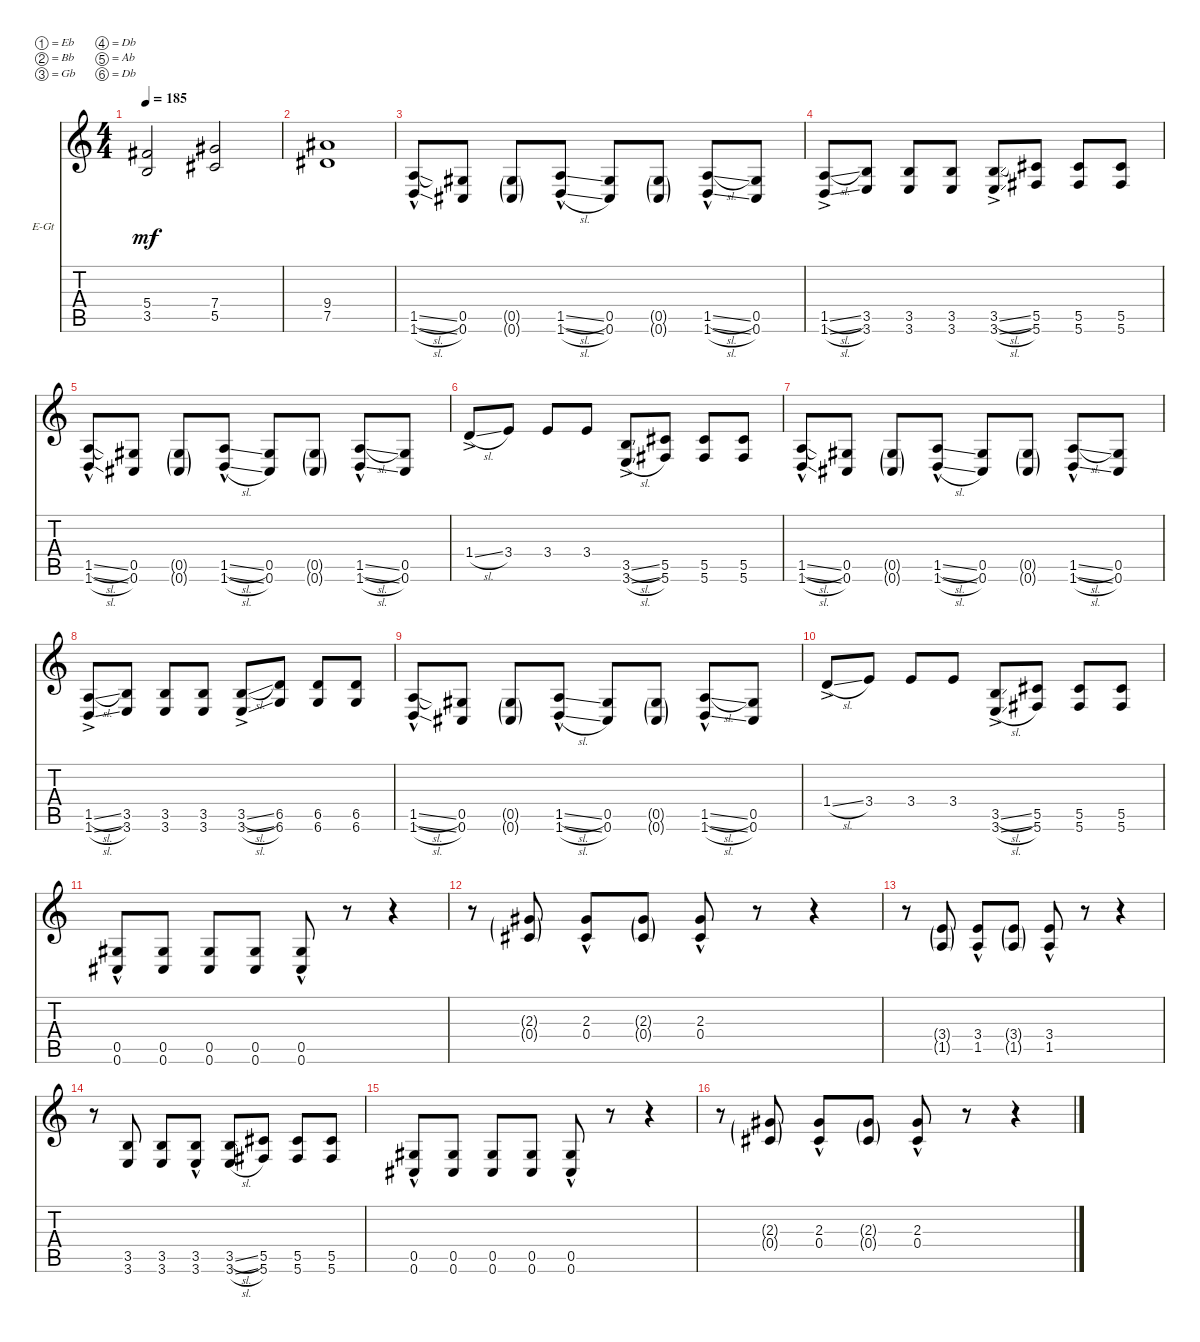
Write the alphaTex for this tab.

\defaultSystemsLayout 4
\bracketExtendMode nobrackets
\firstSystemTrackNameOrientation horizontal
\otherSystemsTrackNameOrientation horizontal
\track ("Electric Guitar" "E-Gt") {instrument overdrivenguitar}
\staff {score tabs}
\tuning (Eb4 Bb3 Gb3 Db3 Ab2 Db2)
\ts (4 4)
\tempo 185
\clef g2
\scale
0.333333
\ks c
(3.5 5.4).2{dy mf} (5.5 7.4).2 |
\scale
0.333333 (7.5 9.4).1 |
\scale
0.333333 (1.6{sl hac} 1.5{sl hac}).8 (0.5 0.6).8 (0.6{g} 0.5{g}).8 (1.5{sl hac} 1.6{sl hac}).8 (0.6 0.5).8 (0.5{g} 0.6{g}).8 (1.6{sl hac} 1.5{sl hac}).8 (0.5 0.6).8 |
\scale
0.333333 (1.6{sl ac} 1.5{sl ac}).8 (3.5 3.6).8 (3.6 3.5).8 (3.5 3.6).8 (3.6{sl ac} 3.5{sl ac}).8 (5.5 5.6).8 (5.6 5.5).8 (5.5 5.6).8 |
\scale
0.333333 (1.6{sl hac} 1.5{sl hac}).8 (0.5 0.6).8 (0.6{g} 0.5{g}).8 (1.5{sl hac} 1.6{sl hac}).8 (0.6 0.5).8 (0.5{g} 0.6{g}).8 (1.6{sl hac} 1.5{sl hac}).8 (0.5 0.6).8 |
\scale
0.333333 1.4{sl ac}.8 3.4.8 3.4.8 3.4.8 (3.5{sl ac} 3.6{sl ac}).8 (5.6 5.5).8 (5.5 5.6).8 (5.6 5.5).8 |
\scale
0.333333 (1.6{sl hac} 1.5{sl hac}).8 (0.5 0.6).8 (0.6{g} 0.5{g}).8 (1.5{sl hac} 1.6{sl hac}).8 (0.6 0.5).8 (0.5{g} 0.6{g}).8 (1.6{sl hac} 1.5{sl hac}).8 (0.5 0.6).8 |
\scale
0.333333 (1.6{sl ac} 1.5{sl ac}).8 (3.5 3.6).8 (3.6 3.5).8 (3.5 3.6).8 (3.6{sl ac} 3.5{sl ac}).8 (6.5 6.6).8 (6.6 6.5).8 (6.5 6.6).8 |
\scale
0.333333 (1.6{sl hac} 1.5{sl hac}).8 (0.5 0.6).8 (0.6{g} 0.5{g}).8 (1.5{sl hac} 1.6{sl hac}).8 (0.6 0.5).8 (0.5{g} 0.6{g}).8 (1.6{sl hac} 1.5{sl hac}).8 (0.5 0.6).8 |
\scale
0.333333 1.4{sl ac}.8 3.4.8 3.4.8 3.4.8 (3.5{sl ac} 3.6{sl ac}).8 (5.6 5.5).8 (5.5 5.6).8 (5.6 5.5).8 |
\scale
0.333333 (0.6{hac} 0.5{hac}).8 (0.5 0.6).8 (0.6 0.5).8 (0.5 0.6).8 (0.6{hac} 0.5{hac}).8 r.8 r.4 |
\scale
0.333333 r.8 (2.3{g} 0.4{g}).8 (0.4{hac} 2.3{hac}).8 (2.3{g} 0.4{g}).8 (0.4{hac} 2.3{hac}).8 r.8 r.4 |
\scale
0.333333 r.8 (1.5{g} 3.4{g}).8 (3.4{hac} 1.5{hac}).8 (1.5{g} 3.4{g}).8 (3.4{hac} 1.5{hac}).8 r.8 r.4 |
\scale
0.333333 r.8 (3.6 3.5).8 (3.5 3.6).8 (3.6{hac} 3.5{hac}).8 (3.5{sl} 3.6{sl}).8 (5.6 5.5).8 (5.5 5.6).8 (5.6 5.5).8 |
\scale
0.333333 (0.6{hac} 0.5{hac}).8 (0.5 0.6).8 (0.6 0.5).8 (0.5 0.6).8 (0.6{hac} 0.5{hac}).8 r.8 r.4 |
\scale
0.333333 r.8 (2.3{g} 0.4{g}).8 (0.4{hac} 2.3{hac}).8 (2.3{g} 0.4{g}).8 (0.4{hac} 2.3{hac}).8 r.8 r.4
